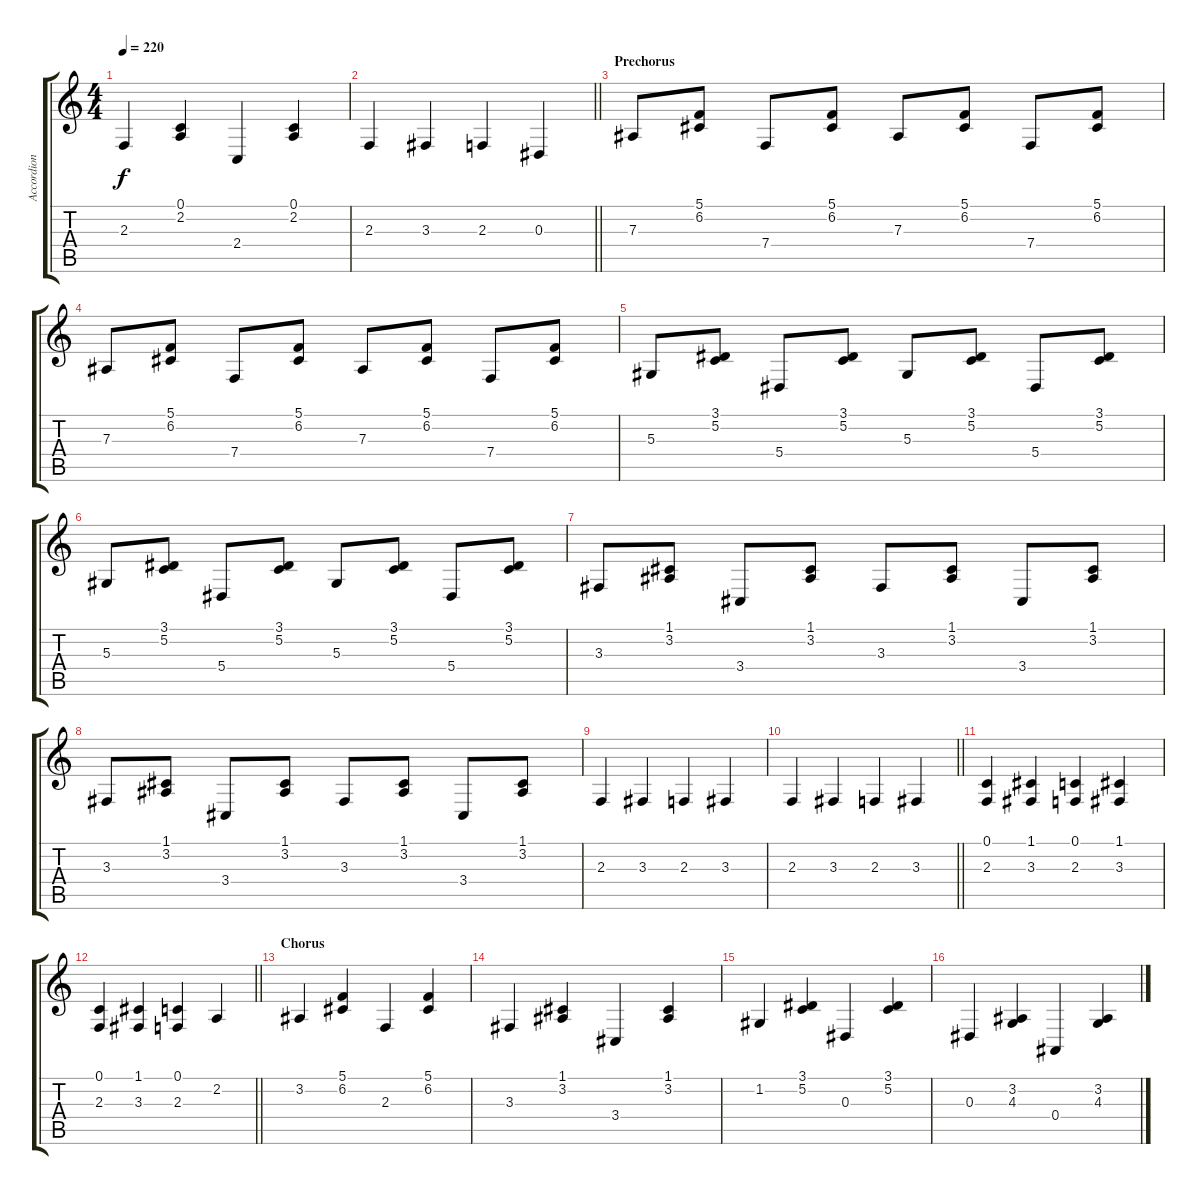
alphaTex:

\track ("Accordion LH" "Accordion ") {instrument accordion}
\staff {score tabs}
\tuning (C4 G3 Eb3 Bb2 F2 C2) {hide}
\ts (4 4)
\tempo 220
\clef g2
\ks c
2.3.4{dy f} (0.1 2.2).4 2.4.4 (0.1 2.2).4 |
\barLineRight lightlight
2.3.4 3.3.4 2.3.4 0.3.4 |
\section ("" "Prechorus")
7.3.8 (5.1 6.2).8 7.4.8 (5.1 6.2).8 7.3.8 (5.1 6.2).8 7.4.8 (5.1 6.2).8 |
7.3.8 (5.1 6.2).8 7.4.8 (5.1 6.2).8 7.3.8 (5.1 6.2).8 7.4.8 (5.1 6.2).8 |
5.3.8 (3.1 5.2).8 5.4.8 (3.1 5.2).8 5.3.8 (3.1 5.2).8 5.4.8 (3.1 5.2).8 |
5.3.8 (3.1 5.2).8 5.4.8 (3.1 5.2).8 5.3.8 (3.1 5.2).8 5.4.8 (3.1 5.2).8 |
3.3.8 (1.1 3.2).8 3.4.8 (1.1 3.2).8 3.3.8 (1.1 3.2).8 3.4.8 (1.1 3.2).8 |
3.3.8 (1.1 3.2).8 3.4.8 (1.1 3.2).8 3.3.8 (1.1 3.2).8 3.4.8 (1.1 3.2).8 |
2.3.4 3.3.4 2.3.4 3.3.4 |
\barLineRight lightlight
2.3.4 3.3.4 2.3.4 3.3.4 |
(0.1 2.3).4 (1.1 3.3).4 (0.1 2.3).4 (1.1 3.3).4 |
\barLineRight lightlight
(0.1 2.3).4 (1.1 3.3).4 (0.1 2.3).4 2.2.4 |
\section ("" "Chorus")
3.2.4 (5.1 6.2).4 2.3.4 (5.1 6.2).4 |
3.3.4 (1.1 3.2).4 3.4.4 (1.1 3.2).4 |
1.2.4 (3.1 5.2).4 0.3.4 (3.1 5.2).4 |
0.3.4 (3.2 4.3).4 0.4.4 (3.2 4.3).4
